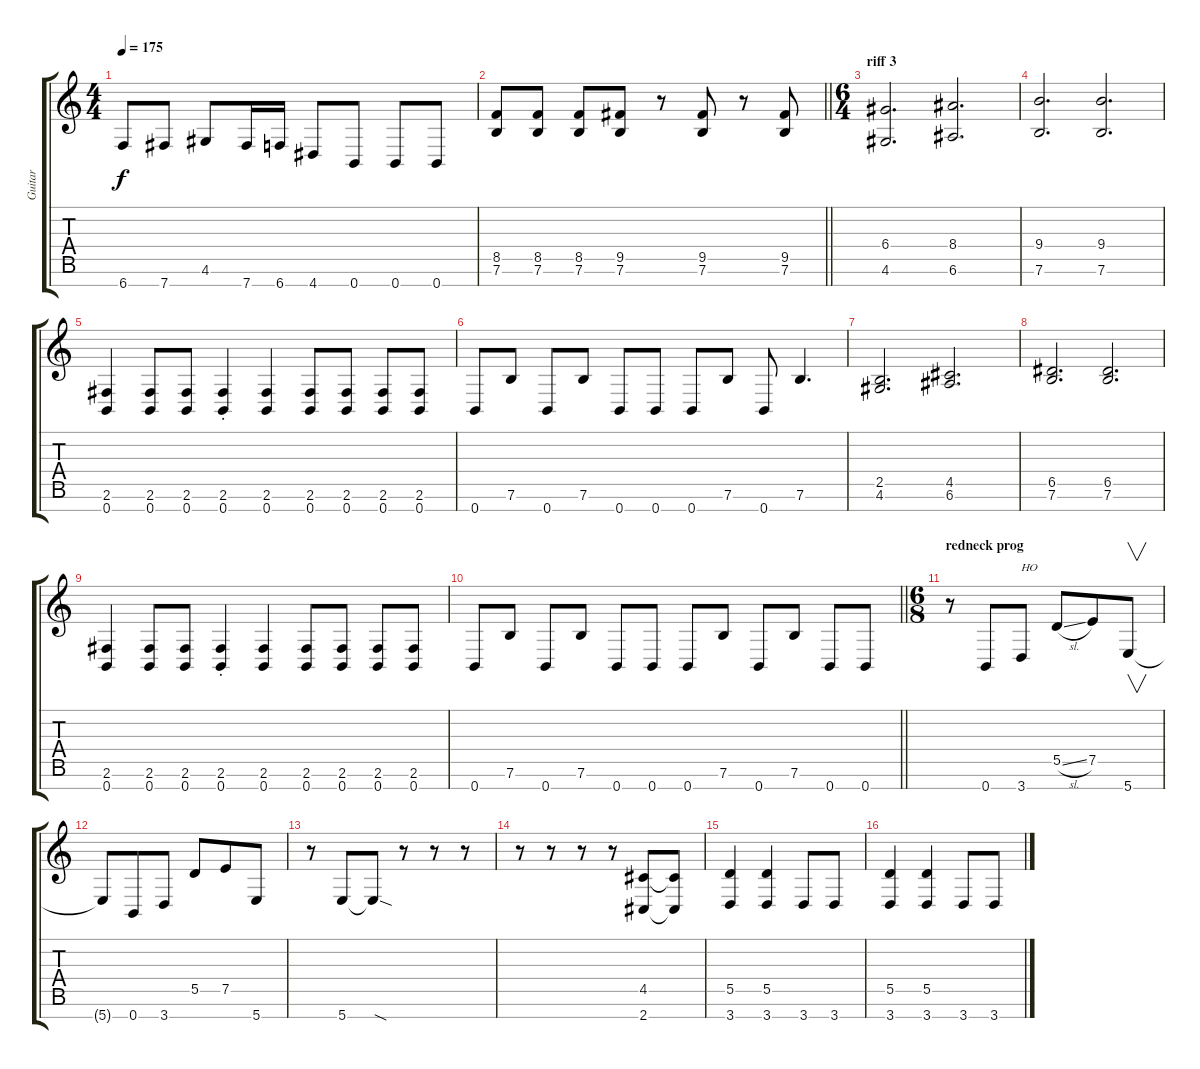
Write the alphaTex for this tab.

\track ("Guitar" "Guitar") {instrument distortionguitar}
\staff {score tabs}
\tuning (E4 B3 G3 D3 A2 E2 B1) {hide}
\ts (4 4)
\tempo 175
\clef g2
\ks c
6.7.8{dy f} 7.7.8 4.6.8 7.7.16 6.7.16 4.7.8 0.7.8 0.7.8 0.7.8 |
\barLineRight lightlight
(8.5 7.6).8 (8.5 7.6).8 (8.5 7.6).8 (9.5 7.6).8 r.8 (9.5 7.6).8 r.8 (9.5 7.6).8 |
\ts (6 4)
\section ("" "riff 3")
(6.4 4.6).2{d} (8.4 6.6).2{d} |
(9.4 7.6).2{d} (9.4 7.6).2{d} |
(2.6 0.7).4 (2.6 0.7).8 (2.6 0.7).8 (2.6{st} 0.7{st}).4 (2.6 0.7).4 (2.6 0.7).8 (2.6 0.7).8 (2.6 0.7).8 (2.6 0.7).8 |
0.7.8 7.6.8 0.7.8 7.6.8 0.7.8 0.7.8 0.7.8 7.6.8 0.7.8 7.6.4{d} |
(2.5 4.6).2{d} (4.5 6.6).2{d} |
(6.5 7.6).2{d} (6.5 7.6).2{d} |
(2.6 0.7).4 (2.6 0.7).8 (2.6 0.7).8 (2.6{st} 0.7{st}).4 (2.6 0.7).4 (2.6 0.7).8 (2.6 0.7).8 (2.6 0.7).8 (2.6 0.7).8 |
\barLineRight lightlight
0.7.8 7.6.8 0.7.8 7.6.8 0.7.8 0.7.8 0.7.8 7.6.8 0.7.8 7.6.8 0.7.8 0.7.8 |
\ts (6 8)
\section ("" "redneck prog")
r.8 0.7.8 3.7.8{txt "HO"} 5.5{sl}.8 7.5.8 5.7.8{v} |
5.7{t}.8 0.7.8 3.7.8 5.5.8 7.5.8 5.7.8 |
r.8 5.7.8 5.7{sod t}.8 r.8 r.8 r.8 |
r.8 r.8 r.8 r.8 (4.5 2.7).8 (4.5{t} 2.7{t}).8 |
(5.5 3.7).4 (5.5 3.7).4 3.7.8 3.7.8 |
(5.5 3.7).4 (5.5 3.7).4 3.7.8 3.7.8
